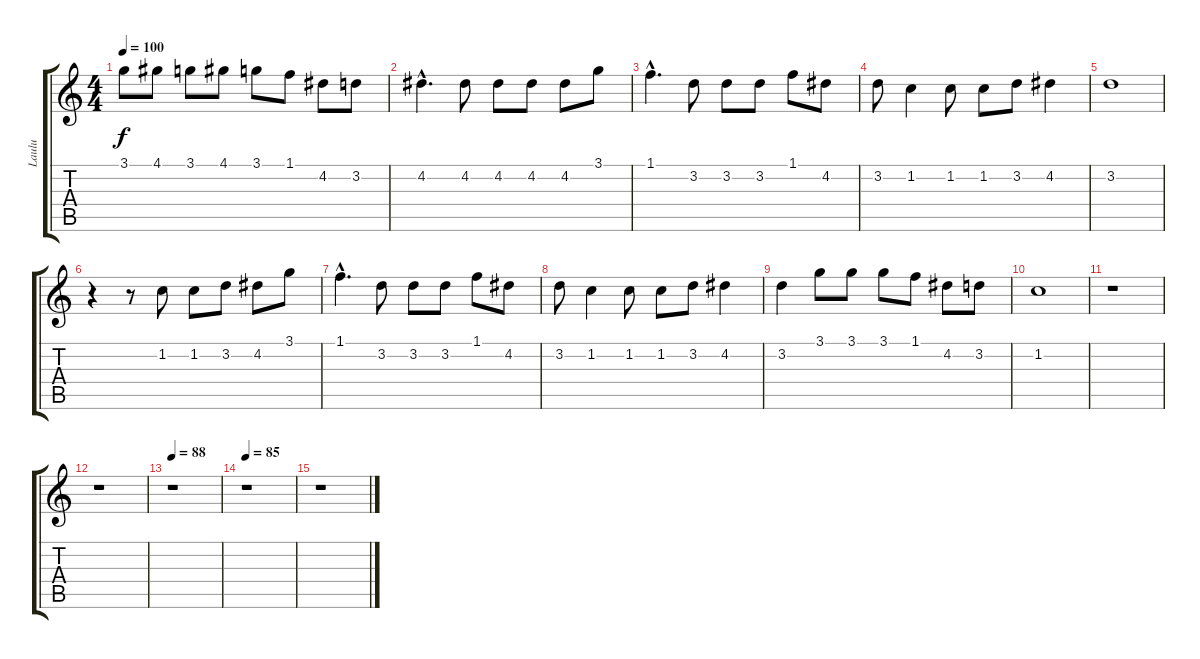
\track ("Laulu" "Laulu") {instrument acousticguitarsteel}
\staff {score tabs}
\tuning (E4 B3 G3 D3 A2 E2) {hide}
\ts (4 4)
\tempo 100
\clef g2
\ks c
3.1.8{dy f} 4.1.8 3.1.8 4.1.8 3.1.8 1.1.8 4.2.8 3.2.8 |
4.2{hac}.4{d} 4.2.8 4.2.8 4.2.8 4.2.8 3.1.8 |
1.1{hac}.4{d} 3.2.8 3.2.8 3.2.8 1.1.8 4.2.8 |
3.2.8 1.2.4 1.2.8 1.2.8 3.2.8 4.2.4 |
3.2.1 |
r.4 r.8 1.2.8 1.2.8 3.2.8 4.2.8 3.1.8 |
1.1{hac}.4{d} 3.2.8 3.2.8 3.2.8 1.1.8 4.2.8 |
3.2.8 1.2.4 1.2.8 1.2.8 3.2.8 4.2.4 |
3.2.4 3.1.8 3.1.8 3.1.8 1.1.8 4.2.8 3.2.8 |
1.2.1 |
r.1 |
r.1 |
\tempo 88
r.1 |
\tempo 85
r.1 |
r.1
